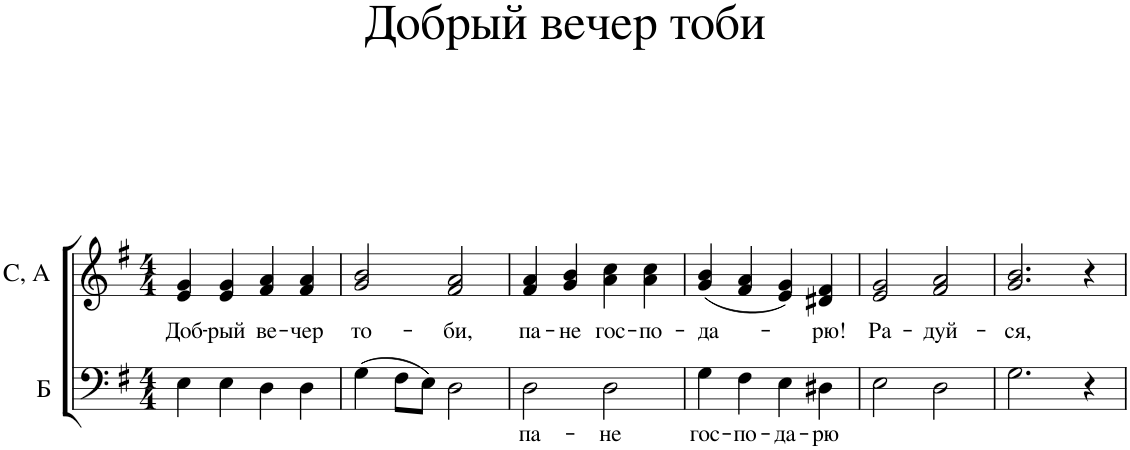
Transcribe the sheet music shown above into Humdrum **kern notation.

**kern	**text	**kern	**text
*part2	*part2	*part1	*part1
*staff2	*staff2	*staff1	*staff1
*I"Б	*	*I"С, А	*
*clefF4	*	*clefG2	*
*k[f#]	*	*k[f#]	*
*M4/4	*	*M4/4	*
=1	=1	=1	=1
!	!	!	!LO:LY:b
4E\	.	4e/ 4g/	Доб-
!	!	!	!LO:LY:b
4E\	.	4e/ 4g/	-рый
!	!	!	!LO:LY:b
4D\	.	4f#/ 4a/	ве-
!	!	!	!LO:LY:b
4D\	.	4f#/ 4a/	-чер
=2	=2	=2	=2
!	!	!	!LO:LY:b
(4G\	.	2g/ 2b/	то-
8F#\L	.	.	.
8E\J)	.	.	.
!	!	!	!LO:LY:b
2D\	.	2f#/ 2a/	-би,
=3	=3	=3	=3
!	!LO:LY:b	!	!LO:LY:b
2D\	па-	4f#/ 4a/	па-
!	!	!	!LO:LY:b
.	.	4g/ 4b/	-не
!	!LO:LY:b	!	!LO:LY:b
2D\	-не	4a\ 4cc\	гос-
!	!	!	!LO:LY:b
.	.	4a\ 4cc\	-по-
=4	=4	=4	=4
!	!LO:LY:b	!	!LO:LY:b
4G\	гос-	(4g/ 4b/	-да-
!	!LO:LY:b	!	!
4F#\	-по-	4f#/ 4a/	.
!	!LO:LY:b	!	!
4E\	-да-	4e/ 4g/)	.
!	!LO:LY:b	!	!LO:LY:b
4D#X\	-рю	4d#X/ 4f#/	-рю!
=5	=5	=5	=5
!	!	!	!LO:LY:b
2E\	.	2e/ 2g/	Ра-
!	!	!	!LO:LY:b
2D\	.	2f#/ 2a/	-дуй-
=6	=6	=6	=6
!	!	!	!LO:LY:b
2.G\	.	2.g/ 2.b/	-ся,
4r	.	4r	.
=	=	=	=
*-	*-	*-	*-
